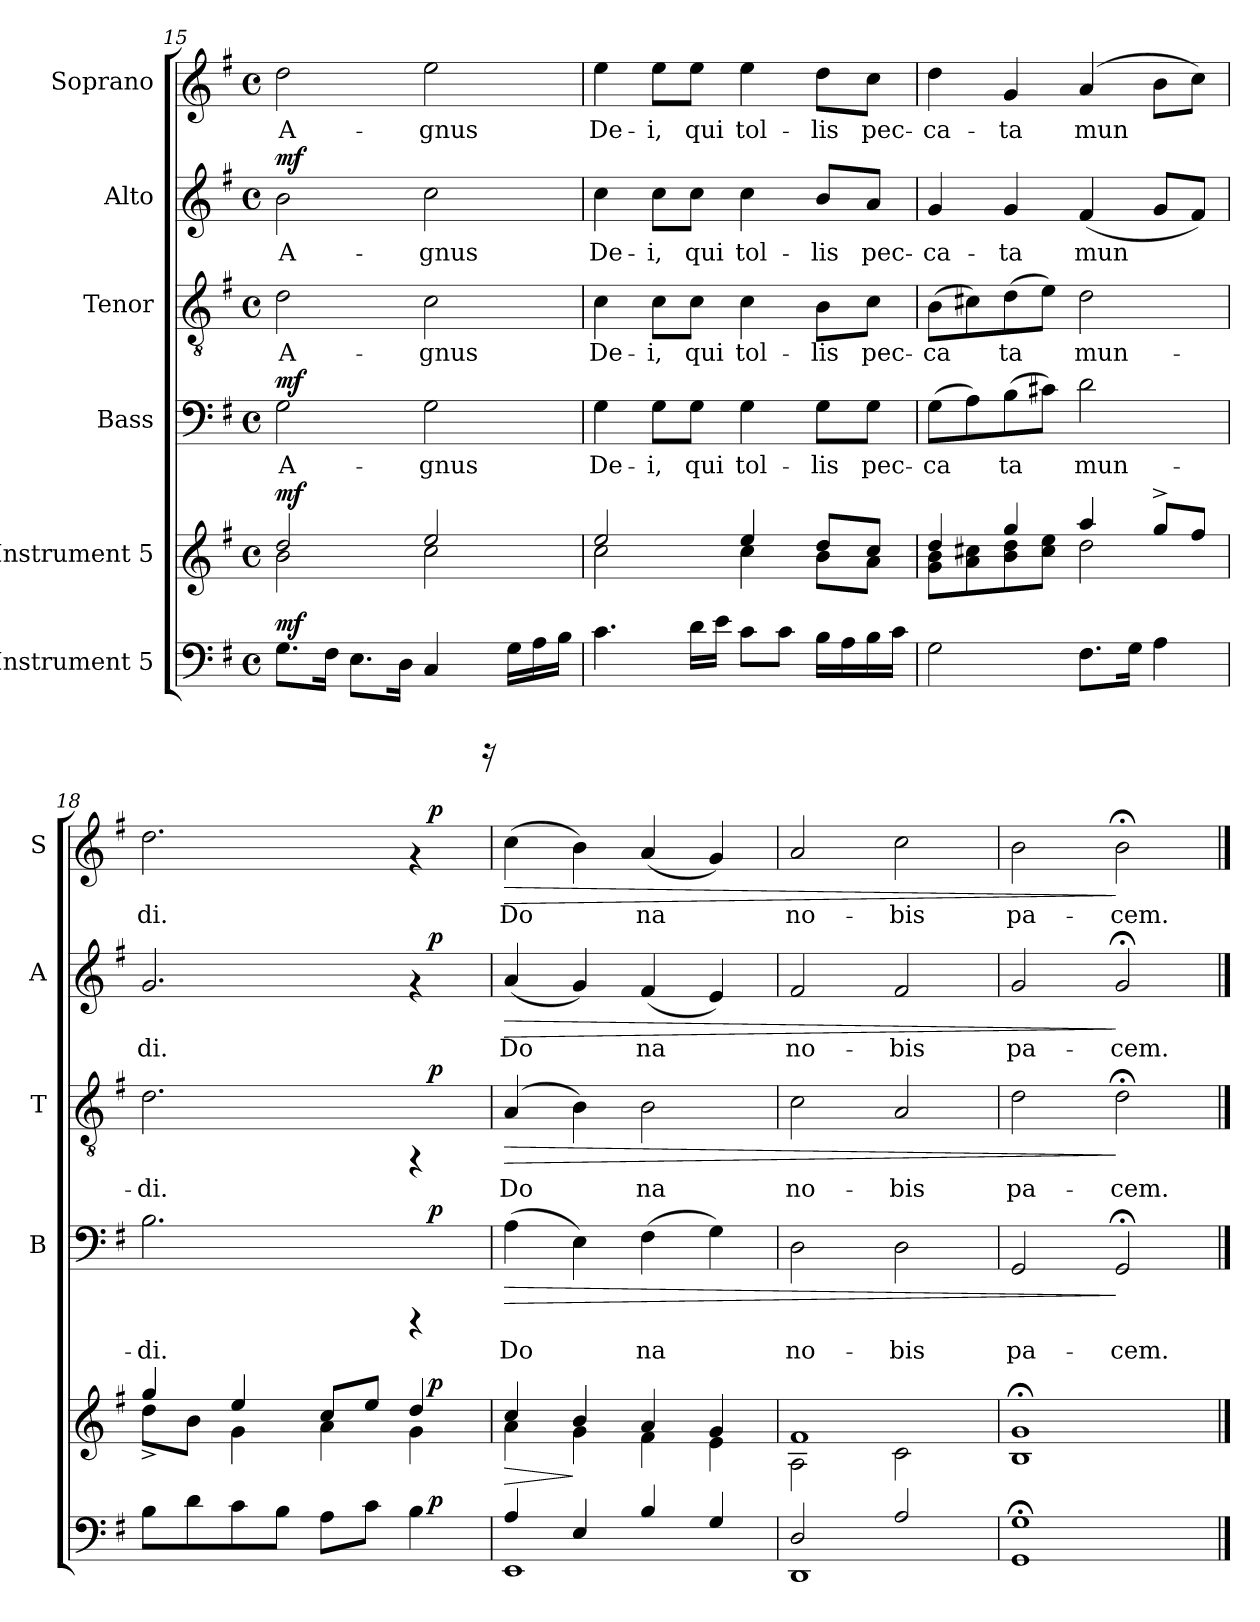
**kern	**dynam	**kern	**dynam	**kern	**text	**dynam	**kern	**text	**dynam	**kern	**text	**dynam	**kern	**text	**dynam
*part6	*part6	*part5	*part5	*part4	*part4	*part4	*part3	*part3	*part3	*part2	*part2	*part2	*part1	*part1	*part1
*staff6	*staff6	*staff5	*staff5	*staff4	*staff4	*staff4	*staff3	*staff3	*staff3	*staff2	*staff2	*staff2	*staff1	*staff1	*staff1
*I"Instrument 5	*	*I"Instrument 5	*	*I"Bass	*	*	*I"Tenor	*	*	*I"Alto	*	*	*I"Soprano	*	*
*	*	*	*	*I'B	*	*	*I'T	*	*	*I'A	*	*	*I'S	*	*
*clefF4	*	*clefG2	*	*clefF4	*	*	*clefGv2	*	*	*clefG2	*	*	*clefG2	*	*
*k[f#]	*	*k[f#]	*	*k[f#]	*	*	*k[f#]	*	*	*k[f#]	*	*	*k[f#]	*	*
*G:	*	*G:	*	*G:	*	*	*G:	*	*	*G:	*	*	*G:	*	*
*M4/4	*	*M4/4	*	*M4/4	*	*	*M4/4	*	*	*M4/4	*	*	*M4/4	*	*
*met(c)	*	*met(c)	*	*met(c)	*	*	*met(c)	*	*	*met(c)	*	*	*met(c)	*	*
=15	=15	=15	=15	=15	=15	=15	=15	=15	=15	=15	=15	=15	=15	=15	=15
*	*	*^	*	*	*	*	*	*	*	*	*	*	*	*	*
!	!LO:DY:a	!	!	!LO:DY:a	!	!LO:LY:b:cj	!LO:DY:a	!	!LO:LY:b:cj	!	!	!LO:LY:b:cj	!LO:DY:b	!	!LO:LY:b:cj	!LO:DY:a
!	!	!	!	!	!	!	!	!	!	!	!	!	!	!	!	!LO:DY:n=1:b
8.G\L	mf	2dd/	2b\	mf	2G\	A-	mf	2d\	A-	.	2b\	A-	mf	2dd\	A-	mf mf
16F#\J	.	.	.	.	.	.	.	.	.	.	.	.	.	.	.	.
8.E\L	.	.	.	.	.	.	.	.	.	.	.	.	.	.	.	.
16D\J	.	.	.	.	.	.	.	.	.	.	.	.	.	.	.	.
!	!	!	!	!	!	!LO:LY:b:cj	!	!	!LO:LY:b:cj	!	!	!LO:LY:b:cj	!	!	!LO:LY:b:cj	!
4C/	.	2ee/	2cc\	.	2G\	-gnus	.	2c\	-gnus	.	2cc\	-gnus	.	2ee\	-gnus	.
16rBBBB	.	.	.	.	.	.	.	.	.	.	.	.	.	.	.	.
16G\L	.	.	.	.	.	.	.	.	.	.	.	.	.	.	.	.
16A\	.	.	.	.	.	.	.	.	.	.	.	.	.	.	.	.
16B\J	.	.	.	.	.	.	.	.	.	.	.	.	.	.	.	.
!!LO:LB:g=z
=16	=16	=16	=16	=16	=16	=16	=16	=16	=16	=16	=16	=16	=16	=16	=16	=16
!	!	!	!	!	!	!LO:LY:b:cj	!	!	!LO:LY:b:cj	!	!	!LO:LY:b:cj	!	!	!LO:LY:b:cj	!
4.c\	.	2ee/	2cc\	.	4G\	De-	.	4c\	De-	.	4cc\	De-	.	4ee\	De-	.
!	!	!	!	!	!	!LO:LY:b:cj	!	!	!LO:LY:b:cj	!	!	!LO:LY:b:cj	!	!	!LO:LY:b:cj	!
.	.	.	.	.	8G\L	-i,	.	8c\L	-i,	.	8cc\L	-i,	.	8ee\L	-i,	.
!	!	!	!	!	!	!LO:LY:b:cj	!	!	!LO:LY:b:cj	!	!	!LO:LY:b:cj	!	!	!LO:LY:b:cj	!
16d\L	.	.	.	.	8G\J	qui	.	8c\J	qui	.	8cc\J	qui	.	8ee\J	qui	.
16e\J	.	.	.	.	.	.	.	.	.	.	.	.	.	.	.	.
!	!	!	!	!	!	!LO:LY:b:cj	!	!	!LO:LY:b:cj	!	!	!LO:LY:b:cj	!	!	!LO:LY:b:cj	!
8c\L	.	4ee/	4cc\	.	4G\	tol-	.	4c\	tol-	.	4cc\	tol-	.	4ee\	tol-	.
8c\J	.	.	.	.	.	.	.	.	.	.	.	.	.	.	.	.
!	!	!	!	!	!	!LO:LY:b:cj	!	!	!LO:LY:b:cj	!	!	!LO:LY:b:cj	!	!	!LO:LY:b:cj	!
16B\L	.	8dd/L	8b\L	.	8G\L	-lis	.	8B\L	-lis	.	8b/L	-lis	.	8dd\L	-lis	.
16A\	.	.	.	.	.	.	.	.	.	.	.	.	.	.	.	.
!	!	!	!	!	!	!LO:LY:b:cj	!	!	!LO:LY:b:cj	!	!	!LO:LY:b:cj	!	!	!LO:LY:b:cj	!
16B\	.	8cc/J	8a\J	.	8G\J	pec-	.	8c\J	pec-	.	8a/J	pec-	.	8cc\J	pec-	.
16c\J	.	.	.	.	.	.	.	.	.	.	.	.	.	.	.	.
=17	=17	=17	=17	=17	=17	=17	=17	=17	=17	=17	=17	=17	=17	=17	=17	=17
!	!	!	!	!	!	!LO:LY:b:cj	!	!	!LO:LY:b:cj	!	!	!LO:LY:b:cj	!	!	!LO:LY:b:cj	!
2G\	.	4dd/	8b\ 8g\L	.	(>8G\L	-ca-	.	(>8B\L	-ca-	.	4g/	-ca-	.	4dd\	-ca-	.
!	!	!	!	!	!	!LO:LY:b:cj	!	!	!LO:LY:b:cj	!	!	!	!	!	!	!
.	.	.	8cc#X\ 8a\	.	8A\)	--	.	8c#X\)	--	.	.	.	.	.	.	.
!	!	!	!	!	!	!LO:LY:b:cj	!	!	!LO:LY:b:cj	!	!	!LO:LY:b:cj	!	!	!LO:LY:b:cj	!
.	.	4gg/	8b\ 8dd\	.	(>8B\	-ta	.	(>8d\	-ta	.	4g/	-ta	.	4g/	-ta	.
!	!	!	!	!	!	!LO:LY:b:cj	!	!	!LO:LY:b:cj	!	!	!	!	!	!	!
.	.	.	8cc#\ 8ee\J	.	8c#X\J)	.	.	8e\J)	.	.	.	.	.	.	.	.
!	!	!	!	!	!	!LO:LY:b:cj	!	!	!LO:LY:b:cj	!	!	!LO:LY:b:cj	!	!	!LO:LY:b:cj	!
8.F#\L	.	4aa/	2dd\	.	2d\	mun-	.	2d\	mun-	.	(<4f#/	mun-	.	(>4a/	mun-	.
16G\J	.	.	.	.	.	.	.	.	.	.	.	.	.	.	.	.
!	!	!	!	!	!	!	!	!	!	!	!	!LO:LY:b:cj	!	!	!LO:LY:b:cj	!
4A\	.	8gg^>/L	.	.	.	.	.	.	.	.	8g/L	--	.	8b\L	--	.
!	!	!	!	!	!	!	!	!	!	!	!	!LO:LY:b:cj	!	!	!LO:LY:b:cj	!
.	.	8ff#/J	.	.	.	.	.	.	.	.	8f#/J)	--	.	8cc\J)	--	.
=18	=18	=18	=18	=18	=18	=18	=18	=18	=18	=18	=18	=18	=18	=18	=18	=18
!	!	!	!	!	!	!LO:LY:b:cj	!	!	!LO:LY:b:cj	!	!	!LO:LY:b:cj	!	!	!LO:LY:b:cj	!
*^	*	*	*^	*	*^	*	*	*^	*	*	*^	*	*	*^	*	*
8B\L	2ryy	.	4gg/	8dd^<\L	2ryy	.	2.B\	2ryy	-di.	.	2.d\	2ryy	-di.	.	2.g/	2ryy	-di.	.	2.dd\	2ryy	-di.	.
8d\	.	.	.	8b\J	.	.	.	.	.	.	.	.	.	.	.	.	.	.	.	.	.	.
8c\	.	.	4ee/	4g\	.	.	.	.	.	.	.	.	.	.	.	.	.	.	.	.	.	.
8B\J	.	.	.	.	.	.	.	.	.	.	.	.	.	.	.	.	.	.	.	.	.	.
8A\L	4ryy	.	8cc/L	4a\	4ryy	.	.	4ryy	.	.	.	4ryy	.	.	.	4ryy	.	.	.	4ryy	.	.
8c\J	.	.	8ee/J	.	.	.	.	.	.	.	.	.	.	.	.	.	.	.	.	.	.	.
4B\	32ryy	.	4dd/	4g\	32ryy	.	4rCCC	32ryy	.	.	4rFF	32ryy	.	.	4rf	32ryy	.	.	4rf	32ryy	.	.
!	!	!LO:DY:a	!	!	!	!LO:DY:a	!	!	!	!LO:DY:a	!	!	!	!LO:DY:a	!	!	!	!LO:DY:a	!	!	!	!LO:DY:a
.	8..ryy	p	.	.	8..ryy	p	.	8..ryy	.	p	.	8..ryy	.	p	.	8..ryy	.	p	.	8..ryy	.	p
=19	=19	=19	=19	=19	=19	=19	=19	=19	=19	=19	=19	=19	=19	=19	=19	=19	=19	=19	=19	=19	=19	=19
!	!	!	!	!	!	!LO:HP:b	!	!	!LO:LY:b:cj	!LO:HP:b	!	!	!LO:LY:b:cj	!LO:HP:b	!	!	!LO:LY:b:cj	!LO:HP:b	!	!	!LO:LY:b:cj	!LO:HP:b
*	*	*	*	*v	*v	*	*	*	*	*	*v	*v	*	*	*v	*v	*	*	*v	*v	*	*
*	*	*	*	*	*	*v	*v	*	*	*	*	*	*	*	*	*	*	*
4A/	1EE	.	4cc/	4a\	>	(>4A\	Do-	>	(>4A/	Do-	>	(<4a/	Do-	>	(>4cc\	Do-	>
!	!	!	!	!	!	!	!LO:LY:b:cj	!	!	!LO:LY:b:cj	!	!	!LO:LY:b:cj	!	!	!LO:LY:b:cj	!
4E/	.	.	4b/	4g\	]	4E\)	--	.	4B\)	--	.	4g/)	--	.	4b\)	--	.
!	!	!	!	!	!	!	!LO:LY:b:cj	!	!	!LO:LY:b:cj	!	!	!LO:LY:b:cj	!	!	!LO:LY:b:cj	!
4B/	.	.	4a/	4f#\	.	(>4F#\	-na-	.	2B\	-na	.	(<4f#/	-na	.	(<4a/	-na	.
!	!	!	!	!	!	!	!LO:LY:b:cj	!	!	!	!	!	!LO:LY:b:cj	!	!	!LO:LY:b:cj	!
4G/	.	.	4g/	4e\	.	4G\)	--	.	.	.	.	4e/)	.	.	4g/)	.	.
=20	=20	=20	=20	=20	=20	=20	=20	=20	=20	=20	=20	=20	=20	=20	=20	=20	=20
!	!	!	!	!	!	!	!LO:LY:b:cj	!	!	!LO:LY:b:cj	!	!	!LO:LY:b:cj	!	!	!LO:LY:b:cj	!
2D/	1DD	.	1f#	2A\	.	2D\	-no-	.	2c\	no-	.	2f#/	no-	.	2a/	no-	.
!	!	!	!	!	!	!	!LO:LY:b:cj	!	!	!LO:LY:b:cj	!	!	!LO:LY:b:cj	!	!	!LO:LY:b:cj	!
2A/	.	.	.	2c\	.	2D\	-bis	.	2A/	-bis	.	2f#/	-bis	.	2cc\	-bis	.
*v	*v	*	*	*	*	*	*	*	*	*	*	*	*	*	*	*	*
=21	=21	=21	=21	=21	=21	=21	=21	=21	=21	=21	=21	=21	=21	=21	=21	=21
!	!	!	!	!	!	!LO:LY:b:cj	!	!	!LO:LY:b:cj	!	!	!LO:LY:b:cj	!	!	!LO:LY:b:cj	!
*	*	*v	*v	*	*	*	*	*	*	*	*	*	*	*	*	*
1GG; 1G;	.	1B;< 1g;<	.	2GG/	pa-	.	2d\	pa-	.	2g/	pa-	.	2b\	pa-	.
!	!	!	!	!	!LO:LY:b:cj	!	!	!LO:LY:b:cj	!	!	!LO:LY:b:cj	!	!	!LO:LY:b:cj	!
.	.	.	.	2GG;</	-cem.	]	2d;<\	-cem.	]	2g;</	-cem.	]	2b;<\	-cem.	]
==	==	==	==	==	==	==	==	==	==	==	==	==	==	==	==
*-	*-	*-	*-	*-	*-	*-	*-	*-	*-	*-	*-	*-	*-	*-	*-
